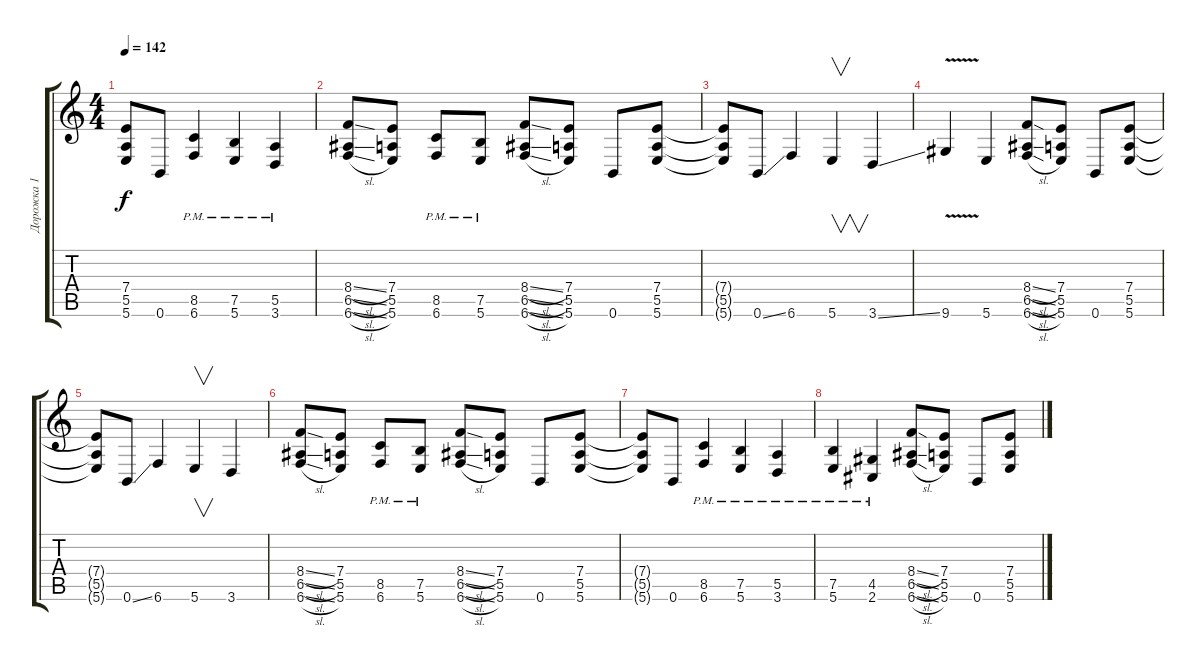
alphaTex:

\track ("Дорожка 1" "Дорожка 1") {instrument distortionguitar}
\staff {score tabs}
\tuning (B3 Gb3 D3 A2 E2 B1) {hide}
\ts (4 4)
\tempo 142
\clef g2
\ks c
(7.4{t} 5.5{t} 5.6{t}).8{dy f} 0.6.8 (8.5{pm} 6.6).4 (7.5{pm} 5.6).4 (5.5{pm} 3.6).4 |
(8.4{sl} 6.5{sl} 6.6{sl}).8 (7.4 5.5 5.6).8 (8.5{pm} 6.6).8 (7.5{pm} 5.6).8 (8.4{sl} 6.5{sl} 6.6{sl}).8 (7.4 5.5 5.6).8 0.6.8 (7.4 5.5 5.6).8 |
(7.4{t} 5.5{t} 5.6{t}).8 0.6{ss}.8 6.6.4 5.6.4{v} 3.6{ss}.4 |
9.6{v}.4 5.6.4 (8.4{sl} 6.5{sl} 6.6{sl}).8 (7.4 5.5 5.6).8 0.6.8 (7.4 5.5 5.6).8 |
(7.4{t} 5.5{t} 5.6{t}).8 0.6{ss}.8 6.6.4 5.6.4{v} 3.6.4 |
(8.4{sl} 6.5{sl} 6.6{sl}).8 (7.4 5.5 5.6).8 (8.5{pm} 6.6).8 (7.5{pm} 5.6).8 (8.4{sl} 6.5{sl} 6.6{sl}).8 (7.4 5.5 5.6).8 0.6.8 (7.4 5.5 5.6).8 |
(7.4{t} 5.5{t} 5.6{t}).8 0.6.8 (8.5{pm} 6.6).4 (7.5{pm} 5.6).4 (5.5{pm} 3.6).4 |
(7.5{pm} 5.6).4 (4.5{pm} 2.6).4 (8.4{sl} 6.5{sl} 6.6{sl}).8 (7.4 5.5 5.6).8 0.6.8 (7.4 5.5 5.6).8
